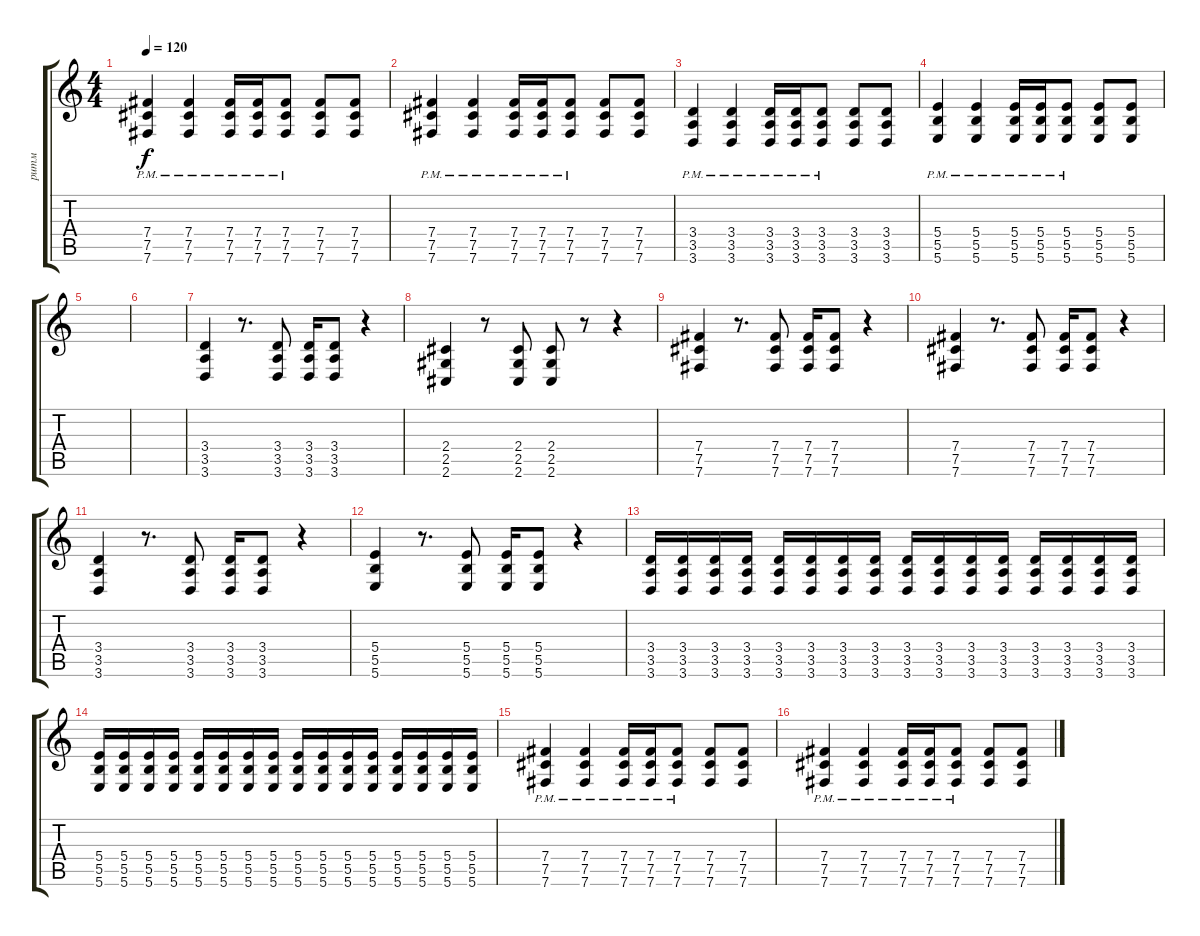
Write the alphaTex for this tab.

\track ("ритм" "ритм") {instrument distortionguitar}
\staff {score tabs}
\tuning (Db4 Ab3 E3 B2 Gb2 B1) {hide}
\ts (4 4)
\tempo 120
\clef g2
\ks c
(7.4{pm} 7.5{pm} 7.6{pm}).4{dy f} (7.4{pm} 7.5{pm} 7.6{pm}).4 (7.4{pm} 7.5{pm} 7.6{pm}).16 (7.4{pm} 7.5{pm} 7.6{pm}).16 (7.4{pm} 7.5{pm} 7.6{pm}).8 (7.4 7.5 7.6).8 (7.4 7.5 7.6).8 |
(7.4{pm} 7.5{pm} 7.6{pm}).4 (7.4{pm} 7.5{pm} 7.6{pm}).4 (7.4{pm} 7.5{pm} 7.6{pm}).16 (7.4{pm} 7.5{pm} 7.6{pm}).16 (7.4{pm} 7.5{pm} 7.6{pm}).8 (7.4 7.5 7.6).8 (7.4 7.5 7.6).8 |
(3.4{pm} 3.5{pm} 3.6{pm}).4 (3.4{pm} 3.5{pm} 3.6{pm}).4 (3.4{pm} 3.5{pm} 3.6{pm}).16 (3.4{pm} 3.5{pm} 3.6{pm}).16 (3.4{pm} 3.5{pm} 3.6{pm}).8 (3.4 3.5 3.6).8 (3.4 3.5 3.6).8 |
(5.4{pm} 5.5{pm} 5.6{pm}).4 (5.4{pm} 5.5{pm} 5.6{pm}).4 (5.4{pm} 5.5{pm} 5.6{pm}).16 (5.4{pm} 5.5{pm} 5.6{pm}).16 (5.4{pm} 5.5{pm} 5.6{pm}).8 (5.4 5.5 5.6).8 (5.4 5.5 5.6).8 |
|
|
(3.4 3.5 3.6).4 r.8{d} (3.4 3.5 3.6).8 (3.4 3.5 3.6).16 (3.4 3.5 3.6).8 r.4 |
(2.4 2.5 2.6).4 r.8 (2.4 2.5 2.6).8 (2.4 2.5 2.6).8 r.8 r.4 |
(7.4 7.5 7.6).4 r.8{d} (7.4 7.5 7.6).8 (7.4 7.5 7.6).16 (7.4 7.5 7.6).8 r.4 |
(7.4 7.5 7.6).4 r.8{d} (7.4 7.5 7.6).8 (7.4 7.5 7.6).16 (7.4 7.5 7.6).8 r.4 |
(3.4 3.5 3.6).4 r.8{d} (3.4 3.5 3.6).8 (3.4 3.5 3.6).16 (3.4 3.5 3.6).8 r.4 |
(5.4 5.5 5.6).4 r.8{d} (5.4 5.5 5.6).8 (5.4 5.5 5.6).16 (5.4 5.5 5.6).8 r.4 |
(3.4 3.5 3.6).16 (3.4 3.5 3.6).16 (3.4 3.5 3.6).16 (3.4 3.5 3.6).16 (3.4 3.5 3.6).16 (3.4 3.5 3.6).16 (3.4 3.5 3.6).16 (3.4 3.5 3.6).16 (3.4 3.5 3.6).16 (3.4 3.5 3.6).16 (3.4 3.5 3.6).16 (3.4 3.5 3.6).16 (3.4 3.5 3.6).16 (3.4 3.5 3.6).16 (3.4 3.5 3.6).16 (3.4 3.5 3.6).16 |
(5.4 5.5 5.6).16 (5.4 5.5 5.6).16 (5.4 5.5 5.6).16 (5.4 5.5 5.6).16 (5.4 5.5 5.6).16 (5.4 5.5 5.6).16 (5.4 5.5 5.6).16 (5.4 5.5 5.6).16 (5.4 5.5 5.6).16 (5.4 5.5 5.6).16 (5.4 5.5 5.6).16 (5.4 5.5 5.6).16 (5.4 5.5 5.6).16 (5.4 5.5 5.6).16 (5.4 5.5 5.6).16 (5.4 5.5 5.6).16 |
(7.4{pm} 7.5{pm} 7.6{pm}).4 (7.4{pm} 7.5{pm} 7.6{pm}).4 (7.4{pm} 7.5{pm} 7.6{pm}).16 (7.4{pm} 7.5{pm} 7.6{pm}).16 (7.4{pm} 7.5{pm} 7.6{pm}).8 (7.4 7.5 7.6).8 (7.4 7.5 7.6).8 |
(7.4{pm} 7.5{pm} 7.6{pm}).4 (7.4{pm} 7.5{pm} 7.6{pm}).4 (7.4{pm} 7.5{pm} 7.6{pm}).16 (7.4{pm} 7.5{pm} 7.6{pm}).16 (7.4{pm} 7.5{pm} 7.6{pm}).8 (7.4 7.5 7.6).8 (7.4 7.5 7.6).8
